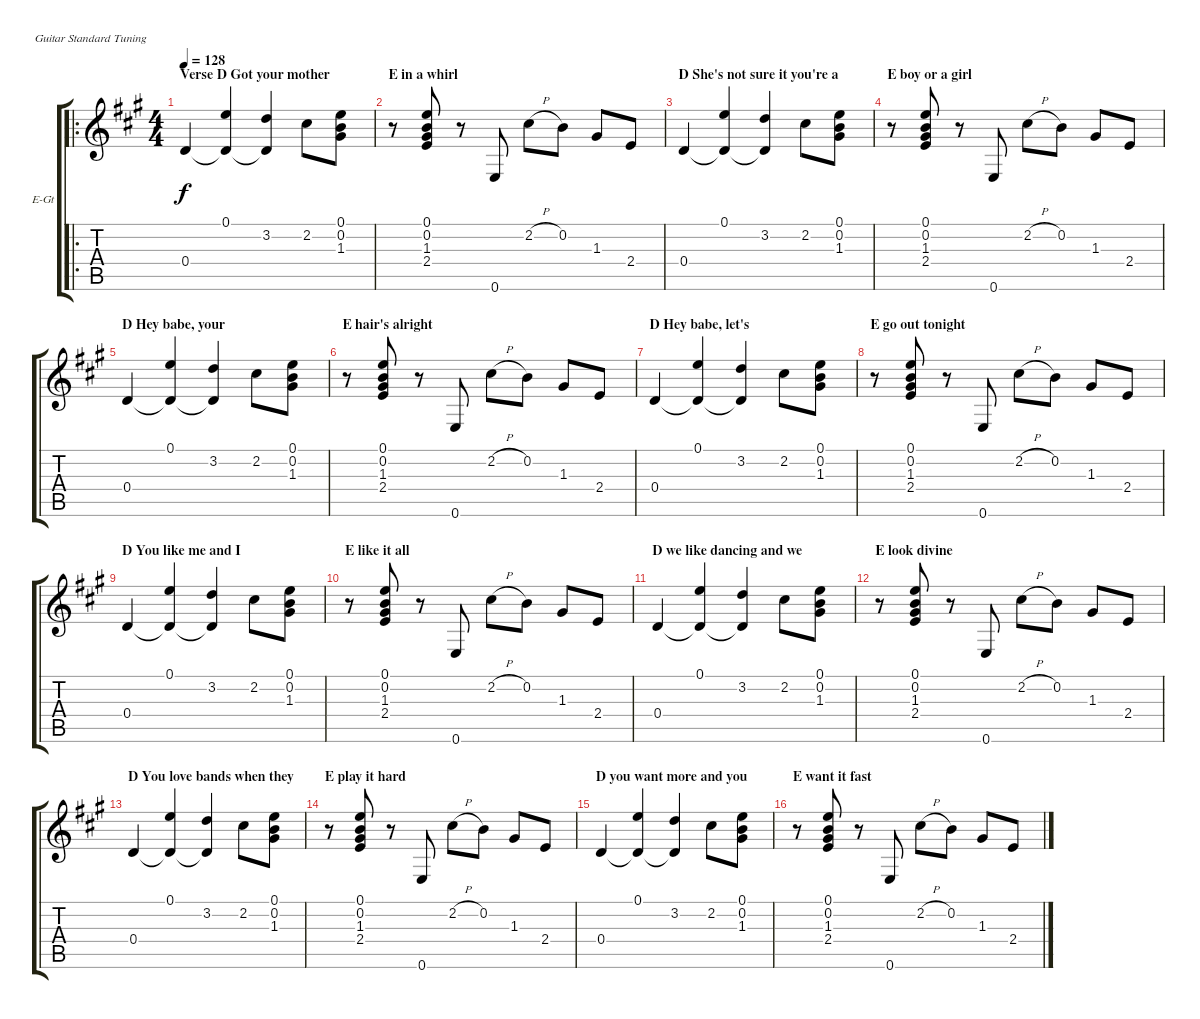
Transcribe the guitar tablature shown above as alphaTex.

\bracketExtendMode groupsimilarinstruments
\firstSystemTrackNameOrientation horizontal
\otherSystemsTrackNameOrientation horizontal
\track ("Guitar" "E-Gt") {instrument distortionguitar}
\staff {score tabs}
\tuning (E4 B3 G3 D3 A2 E2)
\ro
\ts (4 4)
\section ("" "Verse D Got your mother")
\tempo 128
\clef g2
\ks a
0.4.4{dy f} (0.1 0.4{t}).4 (3.2 0.4{t}).4 2.2.8 (0.1 0.2 1.3).8 |
\section ("" "E in a whirl")
r.8 (0.2 1.3 0.1 2.4).8 r.8 0.6.8 2.2{h}.8 0.2.8 1.3.8 2.4.8 |
\section ("" "D She's not sure it you're a")
0.4.4 (0.1 0.4{t}).4 (3.2 0.4{t}).4 2.2.8 (0.1 0.2 1.3).8 |
\section ("" "E boy or a girl")
r.8 (0.2 1.3 0.1 2.4).8 r.8 0.6.8 2.2{h}.8 0.2.8 1.3.8 2.4.8 |
\section ("" "D Hey babe, your")
0.4.4 (0.1 0.4{t}).4 (3.2 0.4{t}).4 2.2.8 (0.1 0.2 1.3).8 |
\section ("" "E hair's alright")
r.8 (0.2 1.3 0.1 2.4).8 r.8 0.6.8 2.2{h}.8 0.2.8 1.3.8 2.4.8 |
\section ("" "D Hey babe, let's")
0.4.4 (0.1 0.4{t}).4 (3.2 0.4{t}).4 2.2.8 (0.1 0.2 1.3).8 |
\section ("" "E go out tonight")
r.8 (0.2 1.3 0.1 2.4).8 r.8 0.6.8 2.2{h}.8 0.2.8 1.3.8 2.4.8 |
\section ("" "D You like me and I")
0.4.4 (0.1 0.4{t}).4 (3.2 0.4{t}).4 2.2.8 (0.1 0.2 1.3).8 |
\section ("" "E like it all")
r.8 (0.2 1.3 0.1 2.4).8 r.8 0.6.8 2.2{h}.8 0.2.8 1.3.8 2.4.8 |
\section ("" "D we like dancing and we")
0.4.4 (0.1 0.4{t}).4 (3.2 0.4{t}).4 2.2.8 (0.1 0.2 1.3).8 |
\section ("" "E look divine")
r.8 (0.2 1.3 0.1 2.4).8 r.8 0.6.8 2.2{h}.8 0.2.8 1.3.8 2.4.8 |
\section ("" "D You love bands when they")
0.4.4 (0.1 0.4{t}).4 (3.2 0.4{t}).4 2.2.8 (0.1 0.2 1.3).8 |
\section ("" "E play it hard")
r.8 (0.2 1.3 0.1 2.4).8 r.8 0.6.8 2.2{h}.8 0.2.8 1.3.8 2.4.8 |
\section ("" "D you want more and you")
0.4.4 (0.1 0.4{t}).4 (3.2 0.4{t}).4 2.2.8 (0.1 0.2 1.3).8 |
\section ("" "E want it fast")
r.8 (0.2 1.3 0.1 2.4).8 r.8 0.6.8 2.2{h}.8 0.2.8 1.3.8 2.4.8
